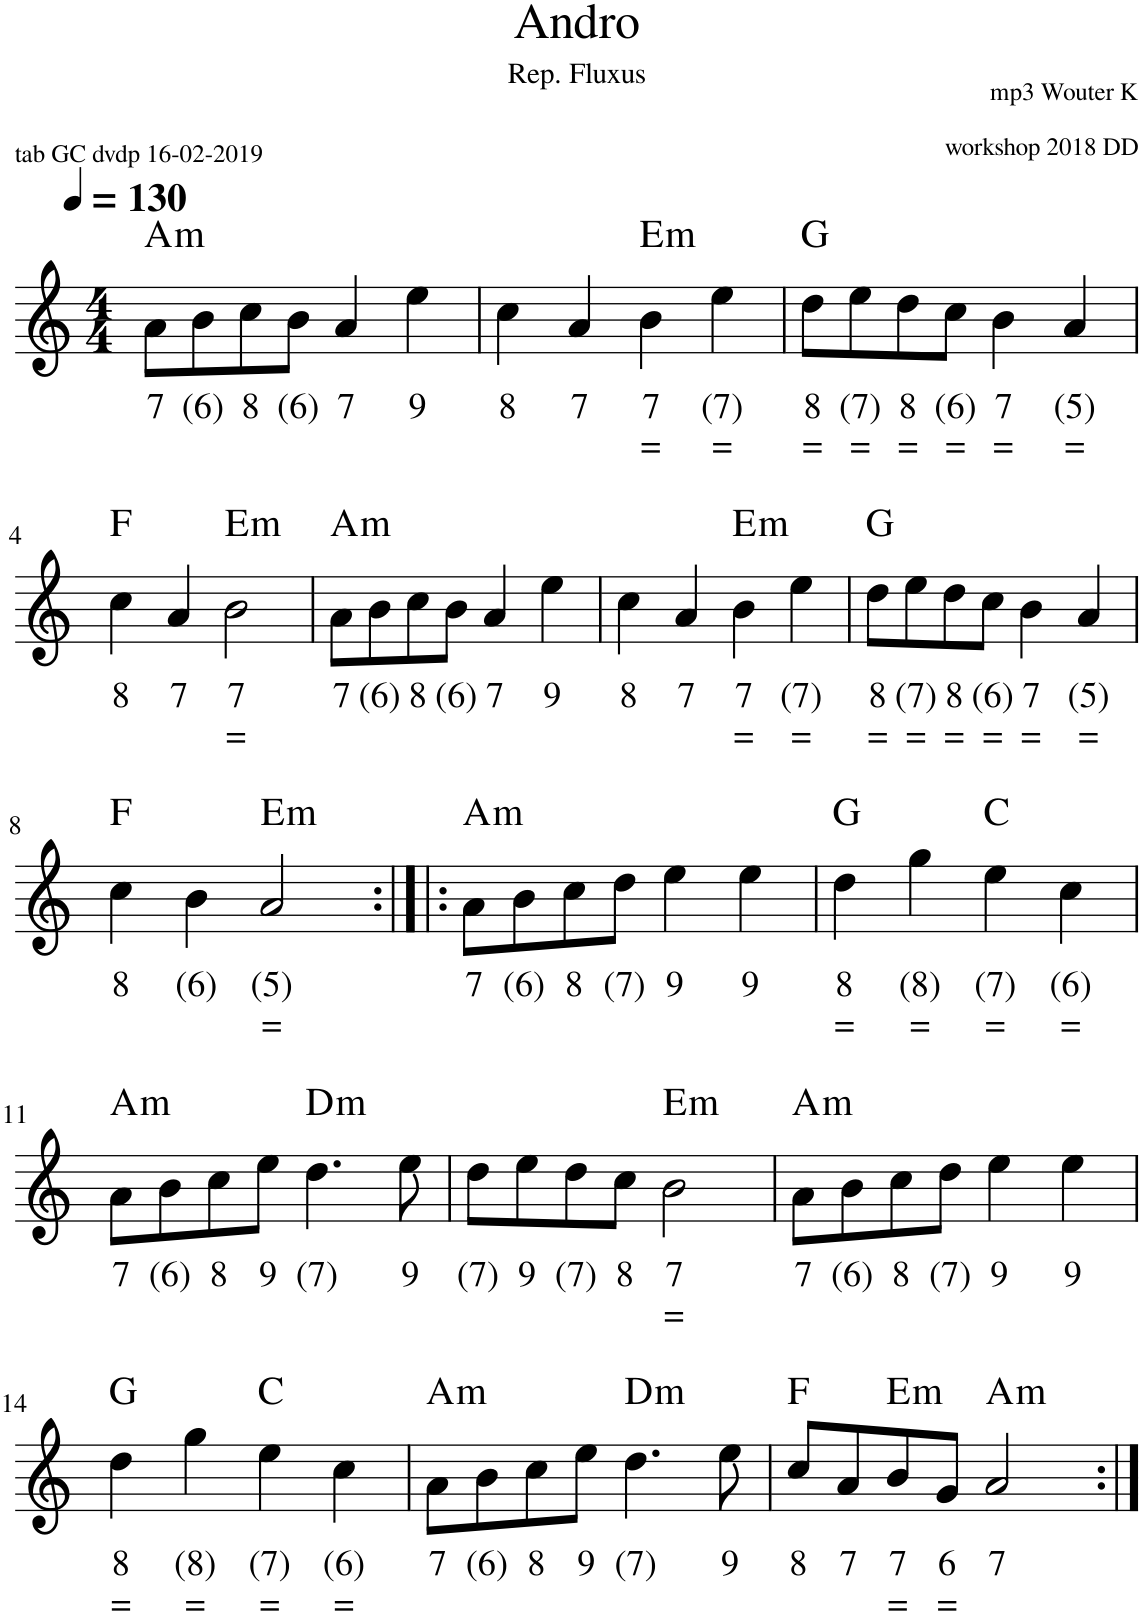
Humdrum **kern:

**kern	**text	**text	**harte
*part1	*part1	*part1	*part1
*staff1	*staff1	*staff1	*
*I"Piano	*	*	*
*I'Pno.	*	*	*
*clefG2	*	*	*
*k[]	*	*	*
*M4/4	*	*	*
*MM130	*	*	*
=1	=1	=1	=1
!	!LO:LY:b	!	!LO:H:kt=m
8a\L	7	.	A:min
!	!LO:LY:b	!	!
8b\	(6)	.	.
!	!LO:LY:b	!	!
8cc\	8	.	.
!	!LO:LY:b	!	!
8b\J	(6)	.	.
!	!LO:LY:b	!	!
4a/	7	.	.
!	!LO:LY:b	!	!
4ee\	9	.	.
=2	=2	=2	=2
!	!LO:LY:b	!	!
4cc\	8	.	.
!	!LO:LY:b	!	!
4a/	7	.	.
!	!LO:LY:b	!LO:LY:b	!LO:H:kt=m
4b\	7	=	E:min
!	!LO:LY:b	!LO:LY:b	!
4ee\	(7)	=	.
=3	=3	=3	=3
!	!LO:LY:b	!LO:LY:b	!
8dd\L	8	=	G:maj
!	!LO:LY:b	!LO:LY:b	!
8ee\	(7)	=	.
!	!LO:LY:b	!LO:LY:b	!
8dd\	8	=	.
!	!LO:LY:b	!LO:LY:b	!
8cc\J	(6)	=	.
!	!LO:LY:b	!LO:LY:b	!
4b\	7	=	.
!	!LO:LY:b	!LO:LY:b	!
4a/	(5)	=	.
!!LO:LB:g=z
=4	=4	=4	=4
!	!LO:LY:b	!	!
4cc\	8	.	F:maj
!	!LO:LY:b	!	!
4a/	7	.	.
!	!LO:LY:b	!LO:LY:b	!LO:H:kt=m
2b\	7	=	E:min
=5	=5	=5	=5
!	!LO:LY:b	!	!LO:H:kt=m
8a\L	7	.	A:min
!	!LO:LY:b	!	!
8b\	(6)	.	.
!	!LO:LY:b	!	!
8cc\	8	.	.
!	!LO:LY:b	!	!
8b\J	(6)	.	.
!	!LO:LY:b	!	!
4a/	7	.	.
!	!LO:LY:b	!	!
4ee\	9	.	.
=6	=6	=6	=6
!	!LO:LY:b	!	!
4cc\	8	.	.
!	!LO:LY:b	!	!
4a/	7	.	.
!	!LO:LY:b	!LO:LY:b	!LO:H:kt=m
4b\	7	=	E:min
!	!LO:LY:b	!LO:LY:b	!
4ee\	(7)	=	.
=7	=7	=7	=7
!	!LO:LY:b	!LO:LY:b	!
8dd\L	8	=	G:maj
!	!LO:LY:b	!LO:LY:b	!
8ee\	(7)	=	.
!	!LO:LY:b	!LO:LY:b	!
8dd\	8	=	.
!	!LO:LY:b	!LO:LY:b	!
8cc\J	(6)	=	.
!	!LO:LY:b	!LO:LY:b	!
4b\	7	=	.
!	!LO:LY:b	!LO:LY:b	!
4a/	(5)	=	.
!!LO:LB:g=z
=8	=8	=8	=8
!	!LO:LY:b	!	!
4cc\	8	.	F:maj
!	!LO:LY:b	!	!
4b\	(6)	.	.
!	!LO:LY:b	!LO:LY:b	!LO:H:kt=m
2a/	(5)	=	E:min
=9:|!|:	=9:|!|:	=9:|!|:	=9:|!|:
!	!LO:LY:b	!	!LO:H:kt=m
8a\L	7	.	A:min
!	!LO:LY:b	!	!
8b\	(6)	.	.
!	!LO:LY:b	!	!
8cc\	8	.	.
!	!LO:LY:b	!	!
8dd\J	(7)	.	.
!	!LO:LY:b	!	!
4ee\	9	.	.
!	!LO:LY:b	!	!
4ee\	9	.	.
=10	=10	=10	=10
!	!LO:LY:b	!LO:LY:b	!
4dd\	8	=	G:maj
!	!LO:LY:b	!LO:LY:b	!
4gg\	(8)	=	.
!	!LO:LY:b	!LO:LY:b	!
4ee\	(7)	=	C:maj
!	!LO:LY:b	!LO:LY:b	!
4cc\	(6)	=	.
!!LO:LB:g=z
=11	=11	=11	=11
!	!LO:LY:b	!	!LO:H:kt=m
8a\L	7	.	A:min
!	!LO:LY:b	!	!
8b\	(6)	.	.
!	!LO:LY:b	!	!
8cc\	8	.	.
!	!LO:LY:b	!	!
8ee\J	9	.	.
!	!LO:LY:b	!	!LO:H:kt=m
4.dd\	(7)	.	D:min
!	!LO:LY:b	!	!
8ee\	9	.	.
=12	=12	=12	=12
!	!LO:LY:b	!	!
8dd\L	(7)	.	.
!	!LO:LY:b	!	!
8ee\	9	.	.
!	!LO:LY:b	!	!
8dd\	(7)	.	.
!	!LO:LY:b	!	!
8cc\J	8	.	.
!	!LO:LY:b	!LO:LY:b	!LO:H:kt=m
2b\	7	=	E:min
=13	=13	=13	=13
!	!LO:LY:b	!	!LO:H:kt=m
8a\L	7	.	A:min
!	!LO:LY:b	!	!
8b\	(6)	.	.
!	!LO:LY:b	!	!
8cc\	8	.	.
!	!LO:LY:b	!	!
8dd\J	(7)	.	.
!	!LO:LY:b	!	!
4ee\	9	.	.
!	!LO:LY:b	!	!
4ee\	9	.	.
!!LO:LB:g=z
=14	=14	=14	=14
!	!LO:LY:b	!LO:LY:b	!
4dd\	8	=	G:maj
!	!LO:LY:b	!LO:LY:b	!
4gg\	(8)	=	.
!	!LO:LY:b	!LO:LY:b	!
4ee\	(7)	=	C:maj
!	!LO:LY:b	!LO:LY:b	!
4cc\	(6)	=	.
=15	=15	=15	=15
!	!LO:LY:b	!	!LO:H:kt=m
8a\L	7	.	A:min
!	!LO:LY:b	!	!
8b\	(6)	.	.
!	!LO:LY:b	!	!
8cc\	8	.	.
!	!LO:LY:b	!	!
8ee\J	9	.	.
!	!LO:LY:b	!	!LO:H:kt=m
4.dd\	(7)	.	D:min
!	!LO:LY:b	!	!
8ee\	9	.	.
=16	=16	=16	=16
!	!LO:LY:b	!	!
8cc/L	8	.	F:maj
!	!LO:LY:b	!	!
8a/	7	.	.
!	!LO:LY:b	!LO:LY:b	!LO:H:kt=m
8b/	7	=	E:min
!	!LO:LY:b	!LO:LY:b	!
8g/J	6	=	.
!	!LO:LY:b	!	!LO:H:kt=m
2a/	7	.	A:min
=:|!	=:|!	=:|!	=:|!
*-	*-	*-	*-
